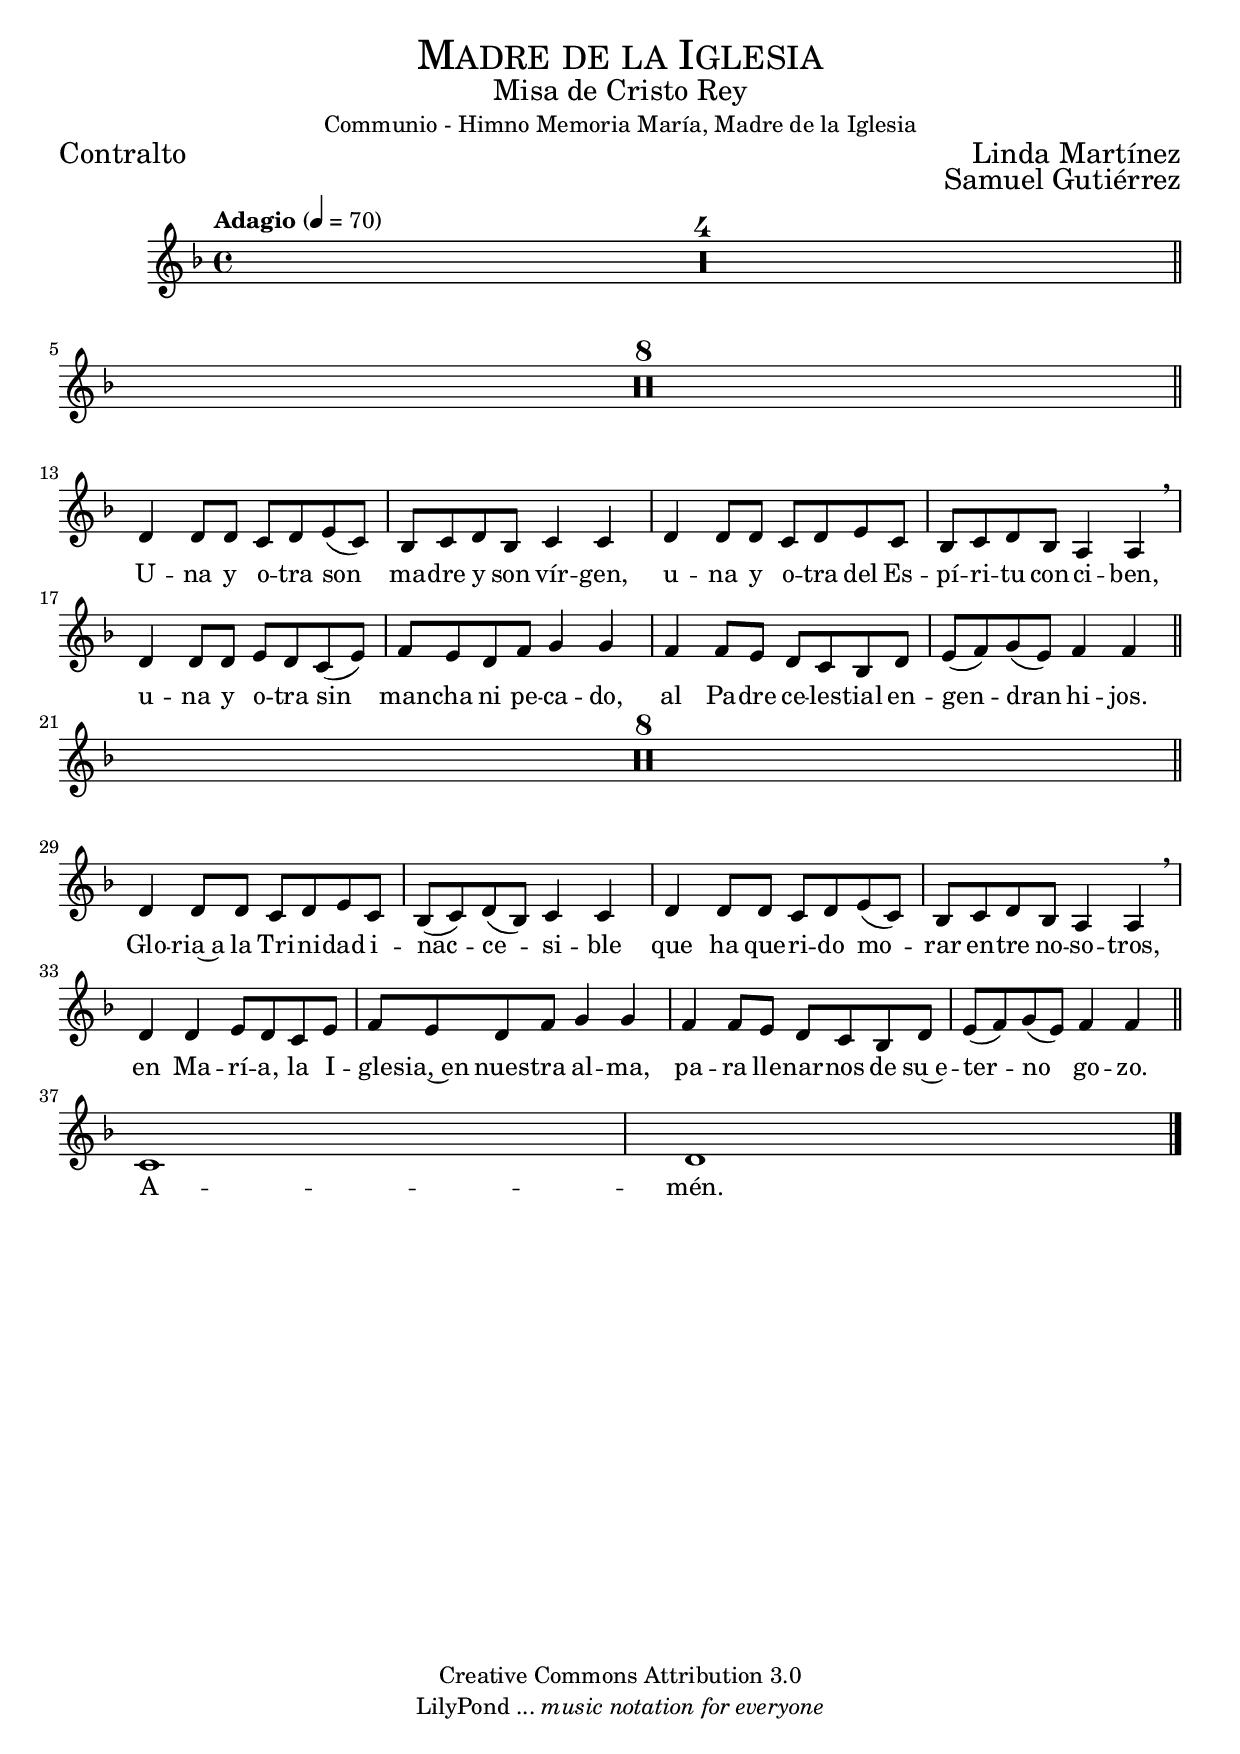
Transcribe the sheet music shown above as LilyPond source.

% *************************************************************************************
%	Madre de la iglesia - Melody inspired by the compositions of Mons Marco Frisina
%   	Music and accompaniment by serachsam
% *************************************************************************************
\language "espanol"
\version "2.23.2"

% --- Global parameters
particle = 1
jump = \break

% --- Includes
\include "global.ily"
alto_music = \relative do' {
  \compressEmptyMeasures
  \dynamicUp

  R1*4 | #(if (= particle 1) jump "") % 4
  R1*8 | #(if (= particle 1) jump "") % 12
  re4 re8 re do8 re mi( do) |
  sib8 do re sib do4 do	|
  re4 re8 re do re mi do |
  sib do re sib la4 la \breathe | #(if (= particle 1) jump "") % 16
  re4 re8 re mi8 re do( mi) |
  fa8 mi re fa sol4 sol	|
  fa4 fa8 mi re do sib re |
  mi( fa) sol( mi) fa4 fa | #(if (= particle 1) jump "") % 20
  R1*8 | #(if (= particle 1) jump "") % 28
  re4 re8 re do8 re mi do |
  sib8( do) re( sib) do4 do |
  re4 re8 re do re mi( do) |
  sib do re sib la4 la \breathe | #(if (= particle 1) jump "") % 32
  re4 re mi8 re do mi |
  fa8 mi re fa sol4 sol |
  fa4 fa8 mi re do sib re |
  mi( fa) sol( mi) fa4 fa | #(if (= particle 1) jump "") % 36
  do1 |
  re1 |
}

alto_lyrics = \lyricmode {
  U -- na y o -- tra son ma -- dre y son vír -- gen,
  u -- na y o -- tra del Es -- pí -- ri -- tu con -- ci -- ben,
  u -- na y o -- tra sin man -- cha ni pe -- ca -- do,
  al Pa -- dre ce -- les -- tial en -- gen -- dran hi -- jos.

  Glo -- ria~a la Tri -- ni -- dad i -- nac -- ce -- si -- ble
  que ha que -- ri -- do mo -- rar en -- tre no -- so -- tros,
  en Ma -- rí -- a, la I -- gle -- sia,~en nues -- tra al -- ma,
  pa -- ra lle -- nar -- nos de su~e -- ter -- no go -- zo.

  A -- mén.
}


% --- Global size
% #(set-global-staff-size 20)

% --- Header
\markup { \fill-line { \center-column { \fontsize #5 \smallCaps "Madre de la Iglesia" \fontsize #2 "Misa de Cristo Rey" "Communio - Himno Memoria María, Madre de la Iglesia" } } }
%\markup { \fill-line { " " \right-column { \fontsize #2 "Letra: Pablo VI" } } }
\markup { \fill-line { \fontsize #2 "Contralto" \right-column { \fontsize #2 "Linda Martínez" } } }
\markup { \fill-line { " " \right-column { \fontsize #2 "Samuel Gutiérrez" } } }
\header {
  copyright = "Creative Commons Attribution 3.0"
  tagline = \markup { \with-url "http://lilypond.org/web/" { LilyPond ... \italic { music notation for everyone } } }
  breakbefore = ##t
}

% --- Music

% --- Harmony

\score {
  <<
    \new Staff <<
      \set Staff.midiInstrument = #"choir aahs"
      \set Staff.midiMaximumVolume = #1.5
      \new Voice = "alto" <<
        \global \alto_music
      >>
      \new Lyrics = "alto"
      \context Lyrics = "alto" \lyricsto "alto" \alto_lyrics
    >>
  >>
  \midi { }
  \layout { }
}

% --- Paper
\paper{
  #(set-default-paper-size "letter")
  page-breaking = #ly:page-turn-breaking
}
